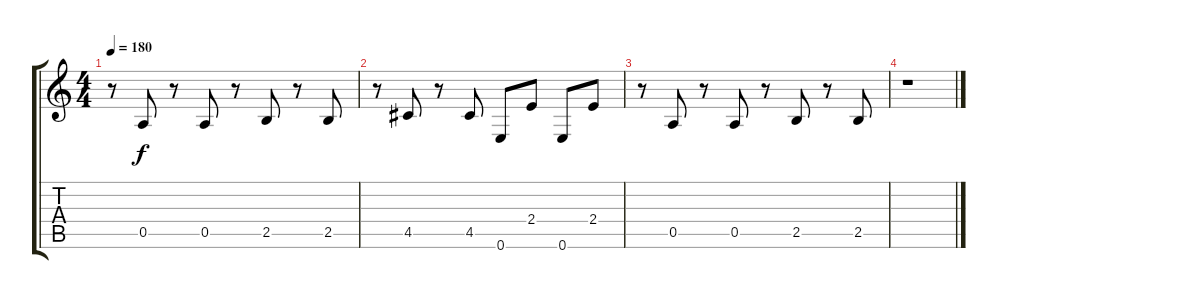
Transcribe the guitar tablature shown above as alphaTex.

\track "" {instrument electricbassfinger}
\staff {score tabs}
\tuning (E4 B3 G3 D3 A2 E2) {hide}
\ts (4 4)
\tempo 180
\clef g2
\ks c
r.8{dy f} 0.5.8 r.8 0.5.8 r.8 2.5.8 r.8 2.5.8 |
r.8 4.5.8 r.8 4.5.8 0.6.8 2.4.8 0.6.8 2.4.8 |
r.8 0.5.8 r.8 0.5.8 r.8 2.5.8 r.8 2.5.8 |
r.1
